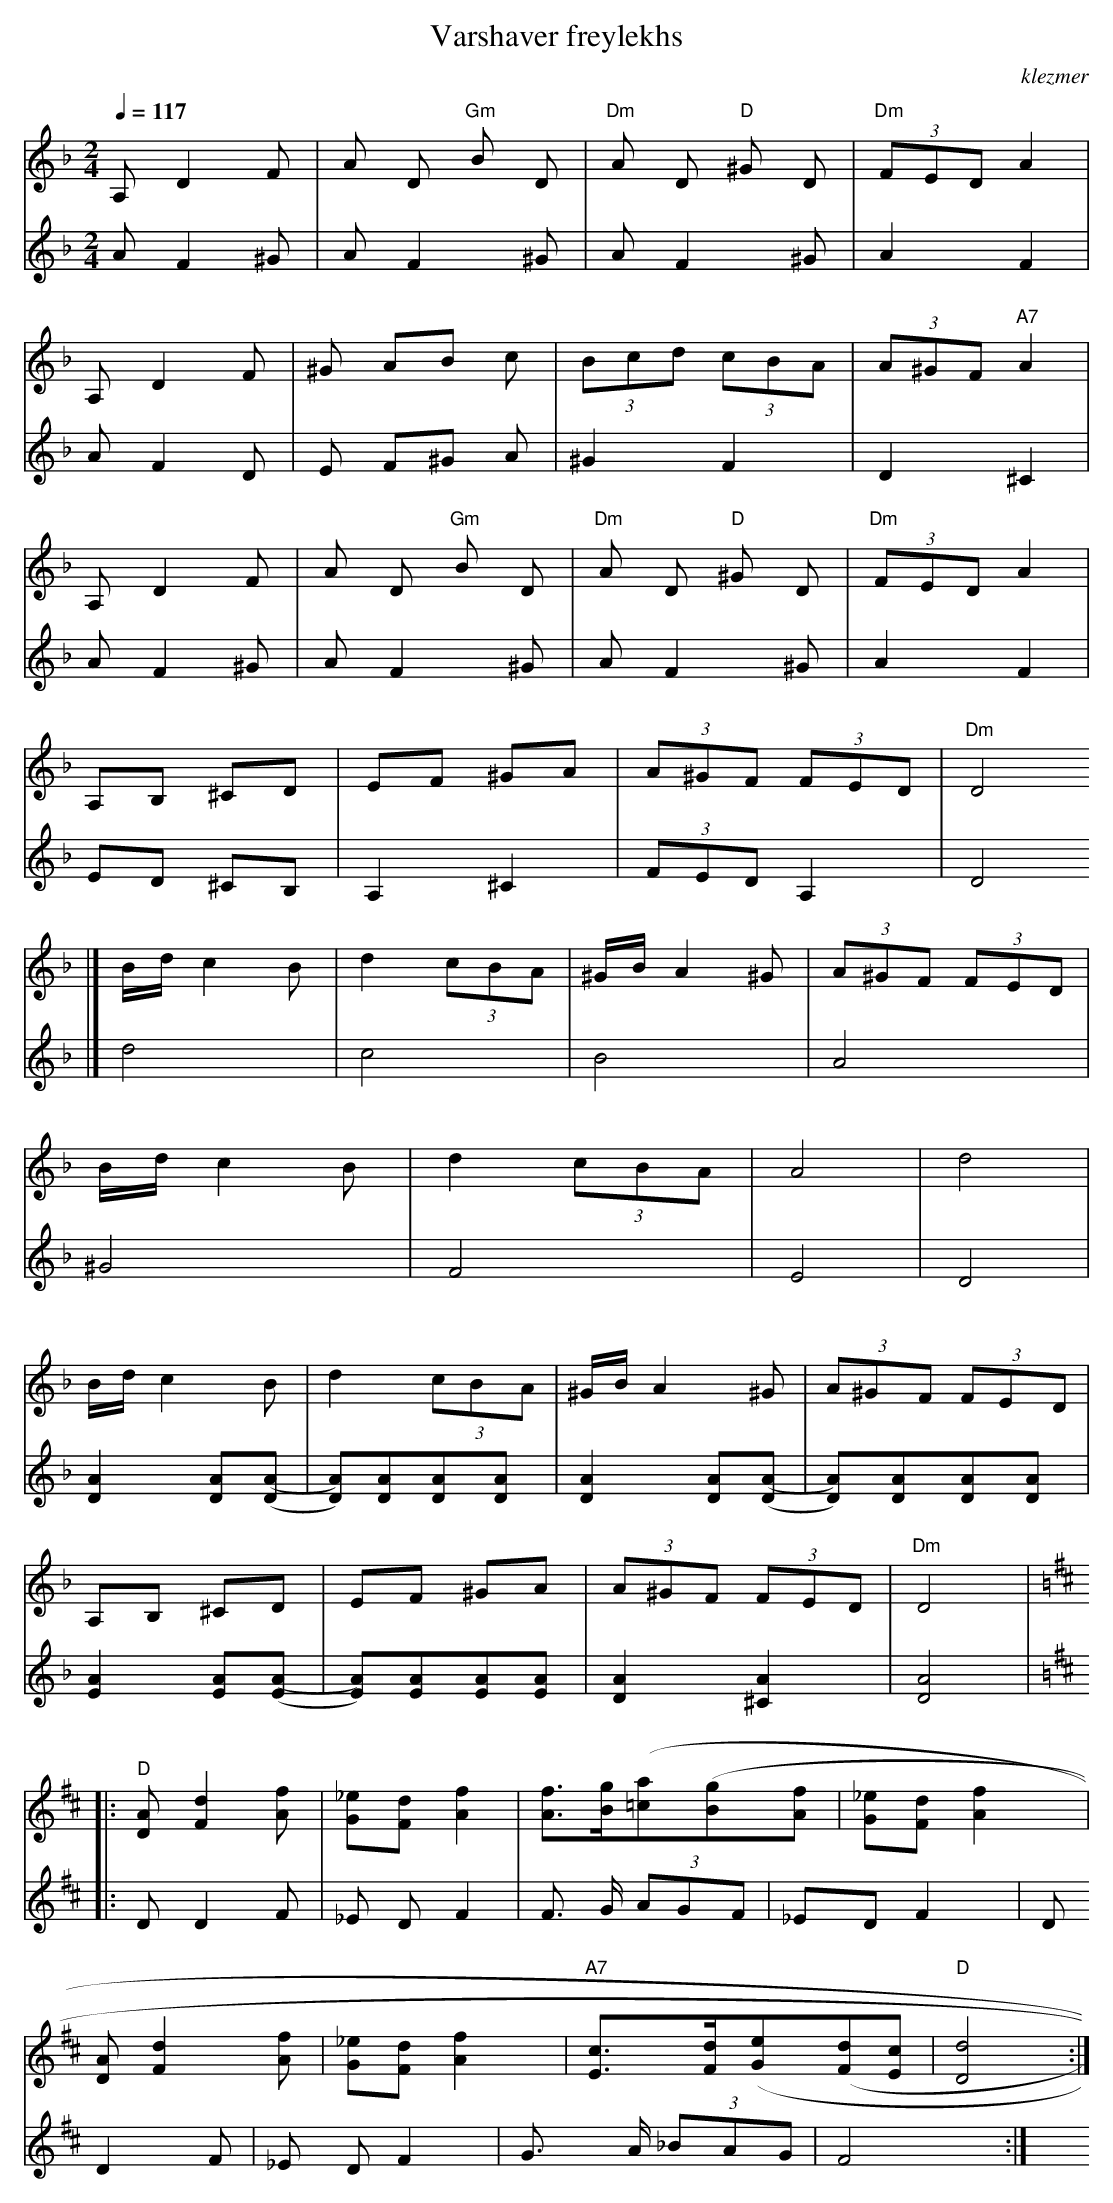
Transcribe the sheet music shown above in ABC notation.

X:1
T:Varshaver freylekhs
O:klezmer
M:2/4
L:1/8
Q:1/4=117
K:Dm
V:1
A,D2 F|A D"Gm" B D|"Dm" A D"D" ^G D|"Dm"  (3FED A2 |
A,D2 F|^G AB c| (3Bcd  (3cBA | (3A^GF "A7" A2 |
A,D2 F|A D"Gm" B D|"Dm" A D"D" ^G D|"Dm"  (3FED A2 |
A,B, ^CD |EF ^GA | (3A^GF  (3FED |"Dm" D4
|]B/d/c2 B|d2  (3cBA |^G/B/A2 ^G| (3A^GF  (3FED |
B/d/c2 B|d2  (3cBA |A4 |d4 |
B/d/c2 B|d2  (3cBA |^G/B/A2 ^G| (3A^GF  (3FED |
A,B, ^CD |EF ^GA | (3A^GF  (3FED |"Dm" D4  |:
K:D
"D" [DA][F2d2][Af]|[G_e][Fd][A2f2]|[A3/2f3/2][B/g/][(3=ca][B(3g][Af]|[G_e][Fd][A2f2]|
[DA][F2d2][Af]|[G_e][Fd][A2f2]|"A7" [E3/2c3/2][F/d/][(3Ge][F(3d][Ec]|"D" [D4d4]:|
V:2          %2e stem
K:Dm
AF2 ^G|A F2 ^G|A F2 ^G|A2 F2 |
AF2 D|E F^G A|^G2 F2 |D2 ^C2 |
AF2 ^G|A F2 ^G|A F2 ^G|A2 F2 |
ED ^CB, |A,2 ^C2 | (3FED A,2 |D4 |]
d4 |c4 |B4 |A4 |
^G4 |F4 |E4 |D4 |
[A2D2][AD][(A(D]|[A)D)][AD][AD][AD]|[A2D2][AD][(A(D]|[A)D)][AD][AD][AD]|
[A2E2][AE][(A(E]|[A)E)][AE][AE][AE]|[A2D2][A2^C2]|[A4D4] |:
K:D
DD2 F|_E DF2 |F3/2 G/ (3AGF |_ED F2 |
DD2 F|_E DF2 |G3/2 A/ (3_BAG |F4 :|
